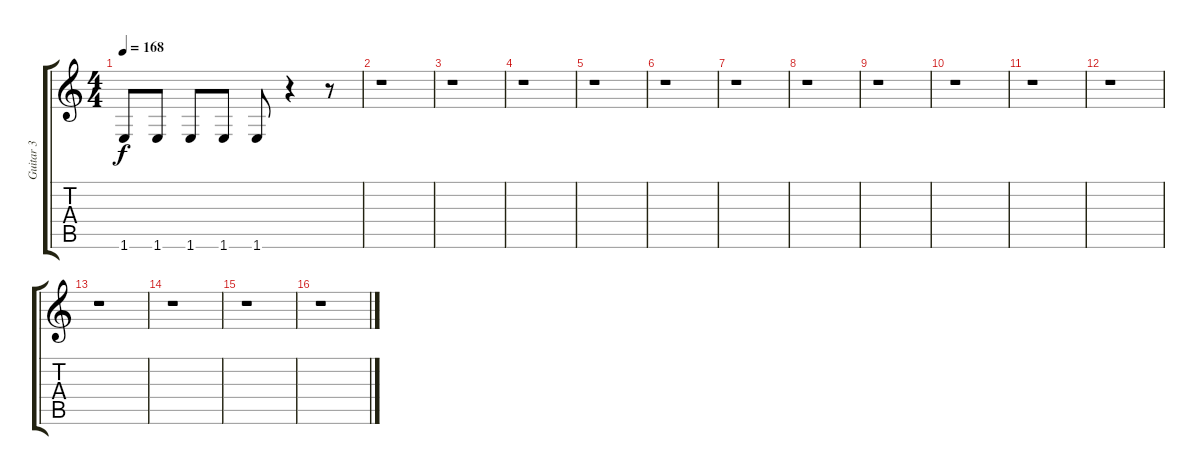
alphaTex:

\track ("Guitar 3" "Guitar 3") {instrument electricguitarclean}
\staff {score tabs}
\tuning (Eb4 Bb3 Gb3 Db3 Ab2 Eb2) {hide}
\ts (4 4)
\tempo 168
\clef g2
\ks c
1.6.8{dy f} 1.6.8 1.6.8 1.6.8 1.6.8 r.4 r.8 |
r.1 |
r.1 |
r.1 |
r.1 |
r.1 |
r.1 |
r.1 |
r.1 |
r.1 |
r.1 |
r.1 |
r.1 |
r.1 |
r.1 |
r.1
